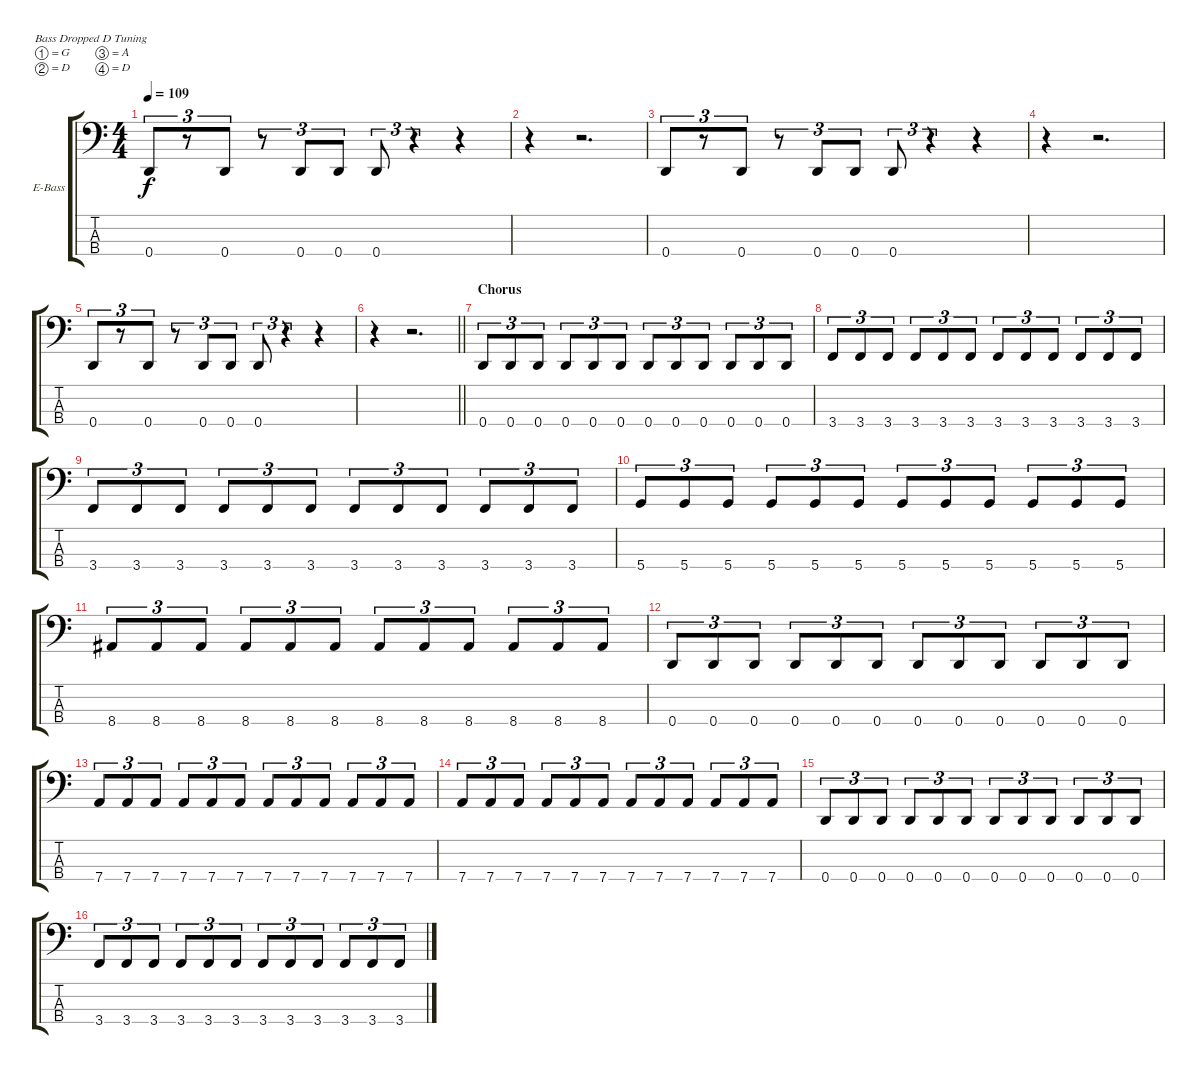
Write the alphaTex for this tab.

\bracketExtendMode groupsimilarinstruments
\firstSystemTrackNameOrientation horizontal
\otherSystemsTrackNameOrientation horizontal
\track ("Bass" "E-Bass") {instrument electricbassfinger}
\staff {score tabs}
\tuning (G2 D2 A1 D1)
\ts (4 4)
\tempo 109
\clef f4
\ks c
0.4.8{tu (3 2) dy f} r.8{tu (3 2)} 0.4.8{tu (3 2)} r.8{tu (3 2)} 0.4.8{tu (3 2)} 0.4.8{tu (3 2)} 0.4.8{tu (3 2)} r.4{tu (3 2)} r.4 |
r.4 r.2{d} |
0.4.8{tu (3 2)} r.8{tu (3 2)} 0.4.8{tu (3 2)} r.8{tu (3 2)} 0.4.8{tu (3 2)} 0.4.8{tu (3 2)} 0.4.8{tu (3 2)} r.4{tu (3 2)} r.4 |
r.4 r.2{d} |
0.4.8{tu (3 2)} r.8{tu (3 2)} 0.4.8{tu (3 2)} r.8{tu (3 2)} 0.4.8{tu (3 2)} 0.4.8{tu (3 2)} 0.4.8{tu (3 2)} r.4{tu (3 2)} r.4 |
\barLineRight lightlight
r.4 r.2{d} |
\section ("" "Chorus")
0.4.8{tu (3 2)} 0.4.8{tu (3 2)} 0.4.8{tu (3 2)} 0.4.8{tu (3 2)} 0.4.8{tu (3 2)} 0.4.8{tu (3 2)} 0.4.8{tu (3 2)} 0.4.8{tu (3 2)} 0.4.8{tu (3 2)} 0.4.8{tu (3 2)} 0.4.8{tu (3 2)} 0.4.8{tu (3 2)} |
3.4.8{tu (3 2)} 3.4.8{tu (3 2)} 3.4.8{tu (3 2)} 3.4.8{tu (3 2)} 3.4.8{tu (3 2)} 3.4.8{tu (3 2)} 3.4.8{tu (3 2)} 3.4.8{tu (3 2)} 3.4.8{tu (3 2)} 3.4.8{tu (3 2)} 3.4.8{tu (3 2)} 3.4.8{tu (3 2)} |
3.4.8{tu (3 2)} 3.4.8{tu (3 2)} 3.4.8{tu (3 2)} 3.4.8{tu (3 2)} 3.4.8{tu (3 2)} 3.4.8{tu (3 2)} 3.4.8{tu (3 2)} 3.4.8{tu (3 2)} 3.4.8{tu (3 2)} 3.4.8{tu (3 2)} 3.4.8{tu (3 2)} 3.4.8{tu (3 2)} |
5.4.8{tu (3 2)} 5.4.8{tu (3 2)} 5.4.8{tu (3 2)} 5.4.8{tu (3 2)} 5.4.8{tu (3 2)} 5.4.8{tu (3 2)} 5.4.8{tu (3 2)} 5.4.8{tu (3 2)} 5.4.8{tu (3 2)} 5.4.8{tu (3 2)} 5.4.8{tu (3 2)} 5.4.8{tu (3 2)} |
8.4.8{tu (3 2)} 8.4.8{tu (3 2)} 8.4.8{tu (3 2)} 8.4.8{tu (3 2)} 8.4.8{tu (3 2)} 8.4.8{tu (3 2)} 8.4.8{tu (3 2)} 8.4.8{tu (3 2)} 8.4.8{tu (3 2)} 8.4.8{tu (3 2)} 8.4.8{tu (3 2)} 8.4.8{tu (3 2)} |
0.4.8{tu (3 2)} 0.4.8{tu (3 2)} 0.4.8{tu (3 2)} 0.4.8{tu (3 2)} 0.4.8{tu (3 2)} 0.4.8{tu (3 2)} 0.4.8{tu (3 2)} 0.4.8{tu (3 2)} 0.4.8{tu (3 2)} 0.4.8{tu (3 2)} 0.4.8{tu (3 2)} 0.4.8{tu (3 2)} |
7.4.8{tu (3 2)} 7.4.8{tu (3 2)} 7.4.8{tu (3 2)} 7.4.8{tu (3 2)} 7.4.8{tu (3 2)} 7.4.8{tu (3 2)} 7.4.8{tu (3 2)} 7.4.8{tu (3 2)} 7.4.8{tu (3 2)} 7.4.8{tu (3 2)} 7.4.8{tu (3 2)} 7.4.8{tu (3 2)} |
7.4.8{tu (3 2)} 7.4.8{tu (3 2)} 7.4.8{tu (3 2)} 7.4.8{tu (3 2)} 7.4.8{tu (3 2)} 7.4.8{tu (3 2)} 7.4.8{tu (3 2)} 7.4.8{tu (3 2)} 7.4.8{tu (3 2)} 7.4.8{tu (3 2)} 7.4.8{tu (3 2)} 7.4.8{tu (3 2)} |
0.4.8{tu (3 2)} 0.4.8{tu (3 2)} 0.4.8{tu (3 2)} 0.4.8{tu (3 2)} 0.4.8{tu (3 2)} 0.4.8{tu (3 2)} 0.4.8{tu (3 2)} 0.4.8{tu (3 2)} 0.4.8{tu (3 2)} 0.4.8{tu (3 2)} 0.4.8{tu (3 2)} 0.4.8{tu (3 2)} |
3.4.8{tu (3 2)} 3.4.8{tu (3 2)} 3.4.8{tu (3 2)} 3.4.8{tu (3 2)} 3.4.8{tu (3 2)} 3.4.8{tu (3 2)} 3.4.8{tu (3 2)} 3.4.8{tu (3 2)} 3.4.8{tu (3 2)} 3.4.8{tu (3 2)} 3.4.8{tu (3 2)} 3.4.8{tu (3 2)}
